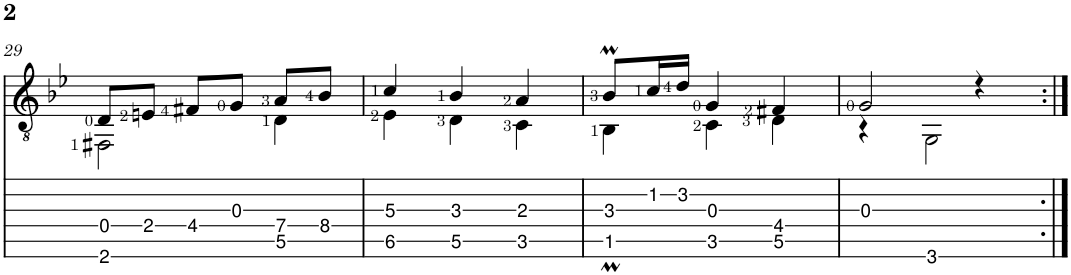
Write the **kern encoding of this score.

**kern	**kern
*part1	*part1
*staff2	*staff1
*I"Guitar	*
*I'Guit.	*
!!LO:PB:g=z
*	*clefGv2
*k[b-e-]	*k[b-e-]
*g:	*g:
*M3/4	*M3/4
=29	=29
*^	*^
8DL	2FF#X	8D/L	2FF#X\
8EnJ	.	8En/J	.
8F#XL	.	8F#X/L	.
8GJ	.	8G/J	.
8AL	4D	8A/L	4D\
8B-J	.	8B-/J	.
=30	=30	=30	=30
4c	4E-	4c/	4E-\
4B-	4D	4B-/	4D\
4A	4C	4A/	4C\
=31	=31	=31	=31
8B-ML	4BB-	8B-M/L	4BB-\
16cL	.	16c/L	.
16dJJ	.	16d/JJ	.
4G	4C	4G/	4C\
4F#X	4D	4F#X/	4D\
=32	=32	=32	=32
2G	4r	2G/	4r
.	2GG	.	2GG\
4r	.	4r	.
*v	*v	*	*
*	*v	*v
=:|!	=:|!
*-	*-
